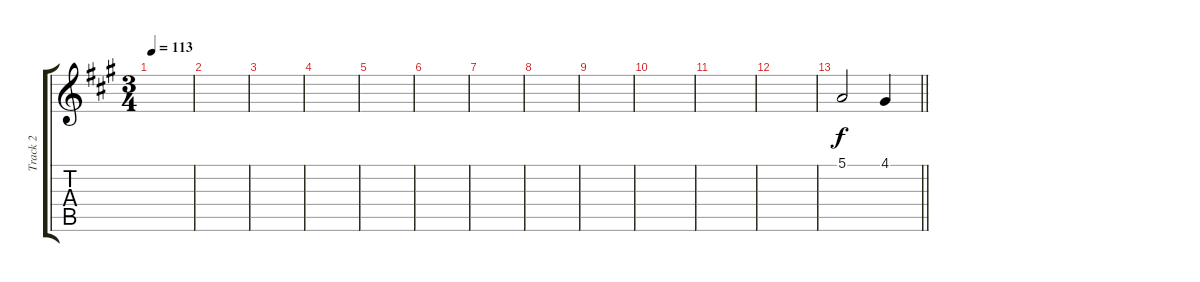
\track ("Track 2" "Track 2") {instrument tenorsax}
\staff {score tabs}
\tuning (E4 B3 G3 D3 A2 E2) {hide}
\ts (3 4)
\tempo 113
\clef g2
\ks a
|
|
|
|
|
|
|
|
|
|
|
|
\barLineRight lightlight
5.1.2 4.1.4
